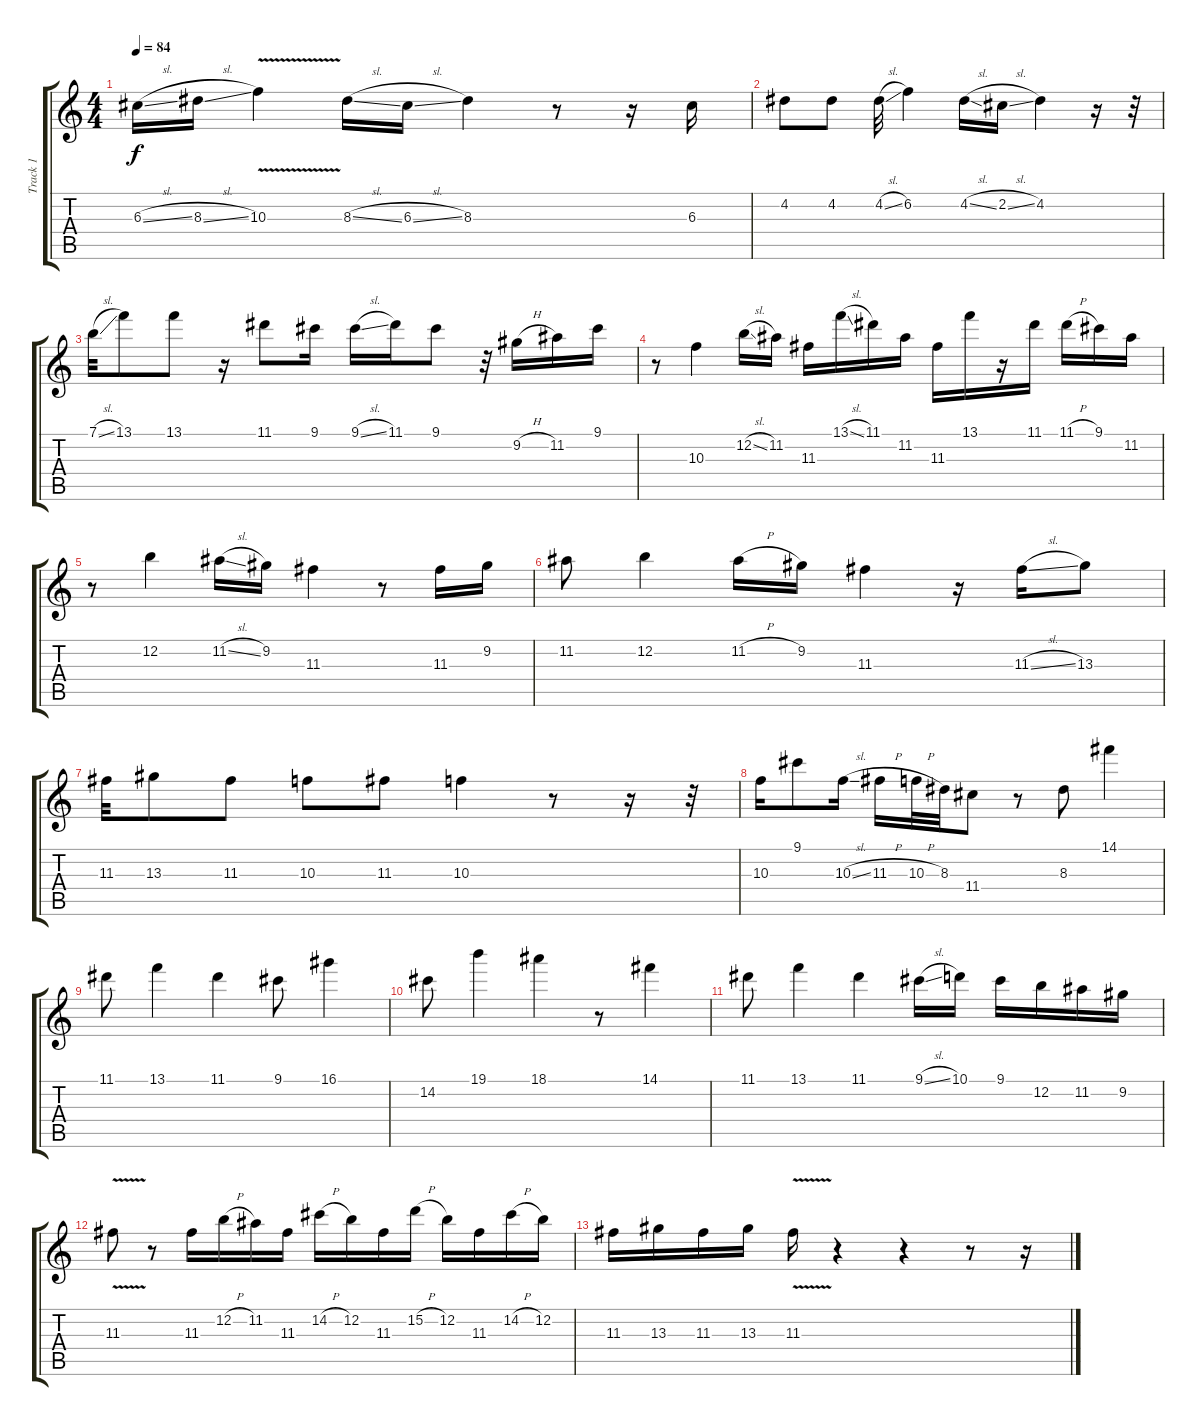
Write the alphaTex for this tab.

\track ("Track 1" "Track 1") {instrument acousticguitarnylon}
\staff {score tabs}
\tuning (E4 B3 G3 D3 A2 E2) {hide}
\ts (4 4)
\tempo 84
\clef g2
\ks c
6.3{sl}.16{dy f} 8.3{sl}.16 10.3{v}.4 8.3{sl}.16 6.3{sl}.16 8.3.4 r.8 r.16 6.3.16 |
4.2.8 4.2.8 4.2{sl}.32 6.2.4 4.2{sl}.16 2.2{sl}.16 4.2.4 r.16 r.32 |
7.1{sl}.32 13.1.8 13.1.8 r.16 11.1.8 9.1.16 9.1{sl}.16 11.1.16 9.1.8 r.32 9.2{h}.16 11.2.16 9.1.16 |
r.8 10.3.4 12.2{sl}.16 11.2.16 11.3.16 13.1{sl}.16 11.1.16 11.2.16 11.3.16 13.1.16 r.16 11.1.16 11.1{h}.16 9.1.16 11.2.16 |
r.8 12.2.4 11.2{sl}.16 9.2.16 11.3.4 r.8 11.3.16 9.2.16 |
11.2.8 12.2.4 11.2{h}.16 9.2.16 11.3.4 r.16 11.3{sl}.16 13.3.8 |
11.3.32 13.3.8 11.3.8 10.3.8 11.3.8 10.3.4 r.8 r.16 r.32 |
10.3.16 9.1.8 10.3{sl}.16 11.3{h}.16 10.3{h}.32 8.3.32 11.4.8 r.8 8.3.8 14.1.4 |
11.1.8 13.1.4 11.1.4 9.1.8 16.1.4 |
14.2.8 19.1.4 18.1.4 r.8 14.1.4 |
11.1.8 13.1.4 11.1.4 9.1{sl}.16 10.1.16 9.1.16 12.2.16 11.2.16 9.2.16 |
11.3{v}.8 r.8 11.3.16 12.2{h}.16 11.2.16 11.3.16 14.2{h}.16 12.2.16 11.3.16 15.2{h}.16 12.2.16 11.3.16 14.2{h}.16 12.2.16 |
11.3.16 13.3.16 11.3.16 13.3.16 11.3{v}.16 r.4 r.4 r.8 r.16
